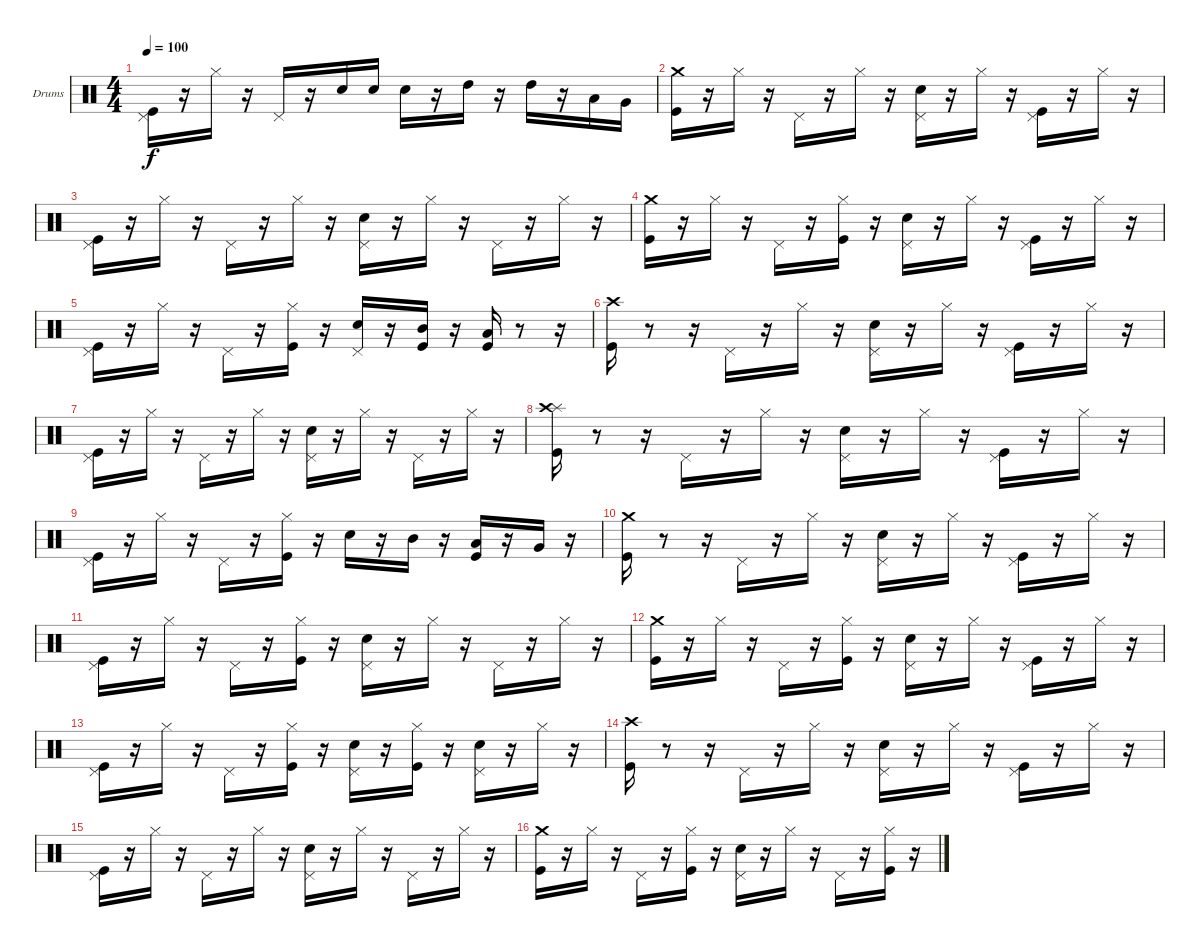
\defaultSystemsLayout 4
\bracketExtendMode groupsimilarinstruments
\firstSystemTrackNameOrientation horizontal
\otherSystemsTrackNameOrientation horizontal
\track ("Drumkit" "Drums") {instrument percussion}
\staff {score}
\articulation defaults
\ts (4 4)
\tempo 100
\clef neutral
\scale
0.333333
\ks c
("Kick (hit)" "Pedal Hi-Hat (hit)").16{dy f} r.16 "Hi-Hat (closed)".16 r.16 "Pedal Hi-Hat (hit)".16 r.16 "Snare (hit) 2".16 "Snare (hit) 2".16 "Snare (hit) 2".16 r.16 "High Tom (hit)".16 r.16 "High Tom (hit)".16 r.16 "Low Tom (hit)".16 "Very Low Tom (hit)".16 |
\scale
0.333333 ("Kick (hit)" "Crash medium (hit)").16 r.16 "Hi-Hat (closed)".16 r.16 "Pedal Hi-Hat (hit)".16 r.16 "Hi-Hat (closed)".16 r.16 ("Snare (hit) 2" "Pedal Hi-Hat (hit)").16 r.16 "Hi-Hat (closed)".16 r.16 ("Kick (hit)" "Pedal Hi-Hat (hit)").16 r.16 "Hi-Hat (closed)".16 r.16 |
\scale
0.333333 ("Kick (hit)" "Pedal Hi-Hat (hit)").16 r.16 "Hi-Hat (closed)".16 r.16 "Pedal Hi-Hat (hit)".16 r.16 "Hi-Hat (closed)".16 r.16 ("Snare (hit) 2" "Pedal Hi-Hat (hit)").16 r.16 "Hi-Hat (closed)".16 r.16 "Pedal Hi-Hat (hit)".16 r.16 "Hi-Hat (closed)".16 r.16 |
\scale
0.333333 ("Kick (hit)" "Crash medium (hit)").16 r.16 "Hi-Hat (closed)".16 r.16 "Pedal Hi-Hat (hit)".16 r.16 ("Kick (hit)" "Hi-Hat (closed)").16 r.16 ("Pedal Hi-Hat (hit)" "Snare (hit) 2").16 r.16 "Hi-Hat (closed)".16 r.16 ("Kick (hit)" "Pedal Hi-Hat (hit)").16 r.16 "Hi-Hat (closed)".16 r.16 |
\scale
0.333333 ("Kick (hit)" "Pedal Hi-Hat (hit)").16 r.16 "Hi-Hat (closed)".16 r.16 "Pedal Hi-Hat (hit)".16 r.16 ("Hi-Hat (closed)" "Kick (hit)").16 r.16 ("Snare (hit) 2" "Pedal Hi-Hat (hit)").16 r.16 ("Mid Tom (hit)" "Kick (hit)").16 r.16 ("Kick (hit)" "Low Tom (hit)").16 r.8 r.16 |
\scale
0.333333 ("Crash high (hit)" "Kick (hit)").16 r.8 r.16 "Pedal Hi-Hat (hit)".16 r.16 "Hi-Hat (closed)".16 r.16 ("Snare (hit) 2" "Pedal Hi-Hat (hit)").16 r.16 "Hi-Hat (closed)".16 r.16 ("Kick (hit)" "Pedal Hi-Hat (hit)").16 r.16 "Hi-Hat (closed)".16 r.16 |
\scale
0.333333 ("Kick (hit)" "Pedal Hi-Hat (hit)").16 r.16 "Hi-Hat (closed)".16 r.16 "Pedal Hi-Hat (hit)".16 r.16 "Hi-Hat (closed)".16 r.16 ("Snare (hit) 2" "Pedal Hi-Hat (hit)").16 r.16 "Hi-Hat (closed)".16 r.16 "Pedal Hi-Hat (hit)".16 r.16 "Hi-Hat (closed)".16 r.16 |
\scale
0.333333 ("Kick (hit)" "Splash (hit)" "Crash high (hit)").16 r.8 r.16 "Pedal Hi-Hat (hit)".16 r.16 "Hi-Hat (closed)".16 r.16 ("Snare (hit) 2" "Pedal Hi-Hat (hit)").16 r.16 "Hi-Hat (closed)".16 r.16 ("Kick (hit)" "Pedal Hi-Hat (hit)").16 r.16 "Hi-Hat (closed)".16 r.16 |
\scale
0.333333 ("Kick (hit)" "Pedal Hi-Hat (hit)").16 r.16 "Hi-Hat (closed)".16 r.16 "Pedal Hi-Hat (hit)".16 r.16 ("Kick (hit)" "Hi-Hat (closed)").16 r.16 "Snare (hit) 2".16 r.16 "Mid Tom (hit)".16 r.16 ("Kick (hit)" "Low Tom (hit)").16 r.16 "Very Low Tom (hit)".16 r.16 |
\scale
0.333333 ("Kick (hit)" "Crash medium (hit)").16 r.8 r.16 "Pedal Hi-Hat (hit)".16 r.16 "Hi-Hat (closed)".16 r.16 ("Snare (hit) 2" "Pedal Hi-Hat (hit)").16 r.16 "Hi-Hat (closed)".16 r.16 ("Kick (hit)" "Pedal Hi-Hat (hit)").16 r.16 "Hi-Hat (closed)".16 r.16 |
\scale
0.333333 ("Kick (hit)" "Pedal Hi-Hat (hit)").16 r.16 "Hi-Hat (closed)".16 r.16 "Pedal Hi-Hat (hit)".16 r.16 ("Kick (hit)" "Hi-Hat (closed)").16 r.16 ("Snare (hit) 2" "Pedal Hi-Hat (hit)").16 r.16 "Hi-Hat (closed)".16 r.16 "Pedal Hi-Hat (hit)".16 r.16 "Hi-Hat (closed)".16 r.16 |
\scale
0.333333 ("Kick (hit)" "Crash medium (hit)").16 r.16 "Hi-Hat (closed)".16 r.16 "Pedal Hi-Hat (hit)".16 r.16 ("Kick (hit)" "Hi-Hat (closed)").16 r.16 ("Snare (hit) 2" "Pedal Hi-Hat (hit)").16 r.16 "Hi-Hat (closed)".16 r.16 ("Kick (hit)" "Pedal Hi-Hat (hit)").16 r.16 "Hi-Hat (closed)".16 r.16 |
\scale
0.333333 ("Kick (hit)" "Pedal Hi-Hat (hit)").16 r.16 "Hi-Hat (closed)".16 r.16 "Pedal Hi-Hat (hit)".16 r.16 ("Kick (hit)" "Hi-Hat (closed)").16 r.16 ("Snare (hit) 2" "Pedal Hi-Hat (hit)").16 r.16 ("Hi-Hat (closed)" "Kick (hit)").16 r.16 ("Snare (hit) 2" "Pedal Hi-Hat (hit)").16 r.16 "Hi-Hat (closed)".16 r.16 |
\scale
0.333333 ("Kick (hit)" "Crash high (hit)").16 r.8 r.16 "Pedal Hi-Hat (hit)".16 r.16 "Hi-Hat (closed)".16 r.16 ("Snare (hit) 2" "Pedal Hi-Hat (hit)").16 r.16 "Hi-Hat (closed)".16 r.16 ("Kick (hit)" "Pedal Hi-Hat (hit)").16 r.16 "Hi-Hat (closed)".16 r.16 |
\scale
0.333333 ("Kick (hit)" "Pedal Hi-Hat (hit)").16 r.16 "Hi-Hat (closed)".16 r.16 "Pedal Hi-Hat (hit)".16 r.16 "Hi-Hat (closed)".16 r.16 ("Snare (hit) 2" "Pedal Hi-Hat (hit)").16 r.16 "Hi-Hat (closed)".16 r.16 "Pedal Hi-Hat (hit)".16 r.16 "Hi-Hat (closed)".16 r.16 |
\scale
0.333333 ("Kick (hit)" "Crash medium (hit)").16 r.16 "Hi-Hat (closed)".16 r.16 "Pedal Hi-Hat (hit)".16 r.16 ("Kick (hit)" "Hi-Hat (closed)").16 r.16 ("Snare (hit) 2" "Pedal Hi-Hat (hit)").16 r.16 "Hi-Hat (closed)".16 r.16 "Pedal Hi-Hat (hit)".16 r.16 ("Kick (hit)" "Hi-Hat (closed)").16 r.16
